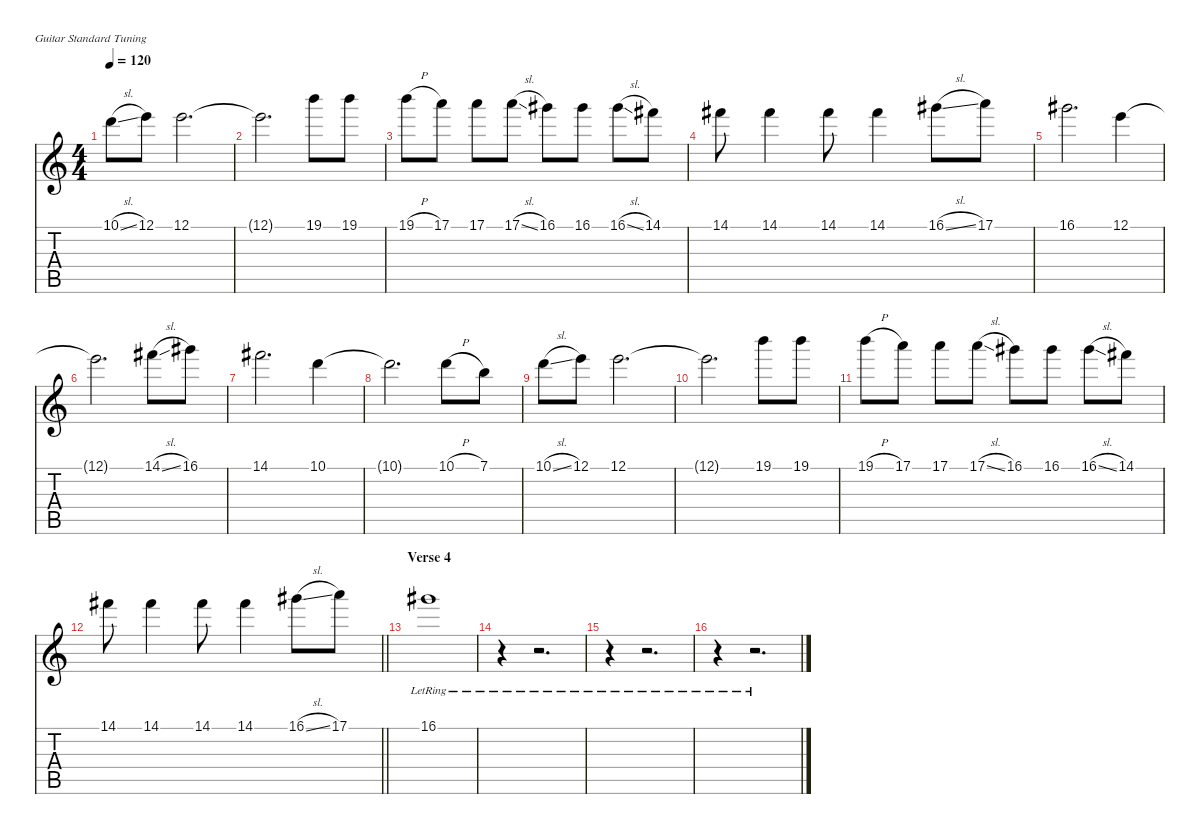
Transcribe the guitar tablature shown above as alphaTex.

\defaultSystemsLayout 4
\hideDynamics
\bracketExtendMode nobrackets
\singleTrackTrackNamePolicy hidden
\multiTrackTrackNamePolicy hidden
\firstSystemTrackNameMode fullname
\firstSystemTrackNameOrientation horizontal
\otherSystemsTrackNameOrientation horizontal
\track ("Mikael Akerfeldt - Acoustic Guitar 2" "s.guit.") {instrument acousticguitarsteel}
\staff {score tabs}
\tuning (E4 B3 G3 D3 A2 E2)
\ts (4 4)
\tempo 120
\clef g2
\ks c
10.1{sl}.8{dy f beam Down} 12.1.8{beam Down} 12.1.2{d beam Down} |
12.1{t}.2{d beam Down} 19.1.8{beam Down} 19.1.8{beam Down} |
19.1{h}.8{beam Down} 17.1.8{dy mp beam Down} 17.1.8{dy f beam Down} 17.1{sl}.8{beam Down} 16.1{acc #}.8{beam Down} 16.1{acc #}.8{beam Down} 16.1{sl acc #}.8{beam Down} 14.1{acc #}.8{beam Down} |
14.1{acc #}.8{beam Down} 14.1{acc #}.4{beam Down} 14.1{acc #}.8{beam Down} 14.1{acc #}.4{beam Down} 16.1{sl acc #}.8{beam Down} 17.1.8{beam Down} |
16.1{acc #}.2{d beam Down} 12.1.4{beam Down} |
12.1{t}.2{d beam Down} 14.1{sl acc #}.8{beam Down} 16.1{acc #}.8{beam Down} |
14.1{acc #}.2{d beam Down} 10.1.4{beam Down} |
10.1{t}.2{d beam Down} 10.1{h}.8{beam Down} 7.1.8{beam Down} |
10.1{sl}.8{beam Down} 12.1.8{beam Down} 12.1.2{d beam Down} |
12.1{t}.2{d beam Down} 19.1.8{beam Down} 19.1.8{beam Down} |
19.1{h}.8{beam Down} 17.1.8{dy mp beam Down} 17.1.8{dy f beam Down} 17.1{sl}.8{beam Down} 16.1{acc #}.8{beam Down} 16.1{acc #}.8{beam Down} 16.1{sl acc #}.8{beam Down} 14.1{acc #}.8{beam Down} |
\barLineRight lightlight
14.1{acc #}.8{beam Down} 14.1{acc #}.4{beam Down} 14.1{acc #}.8{beam Down} 14.1{acc #}.4{beam Down} 16.1{sl acc #}.8{beam Down} 17.1.8{beam Down} |
\section ("" "Verse 4")
16.1{lr acc #}.1{beam Down} |
r.4{beam Down} r.2{d beam Down} |
r.4{beam Down} r.2{d beam Down} |
r.4{beam Down} r.2{d beam Down}
